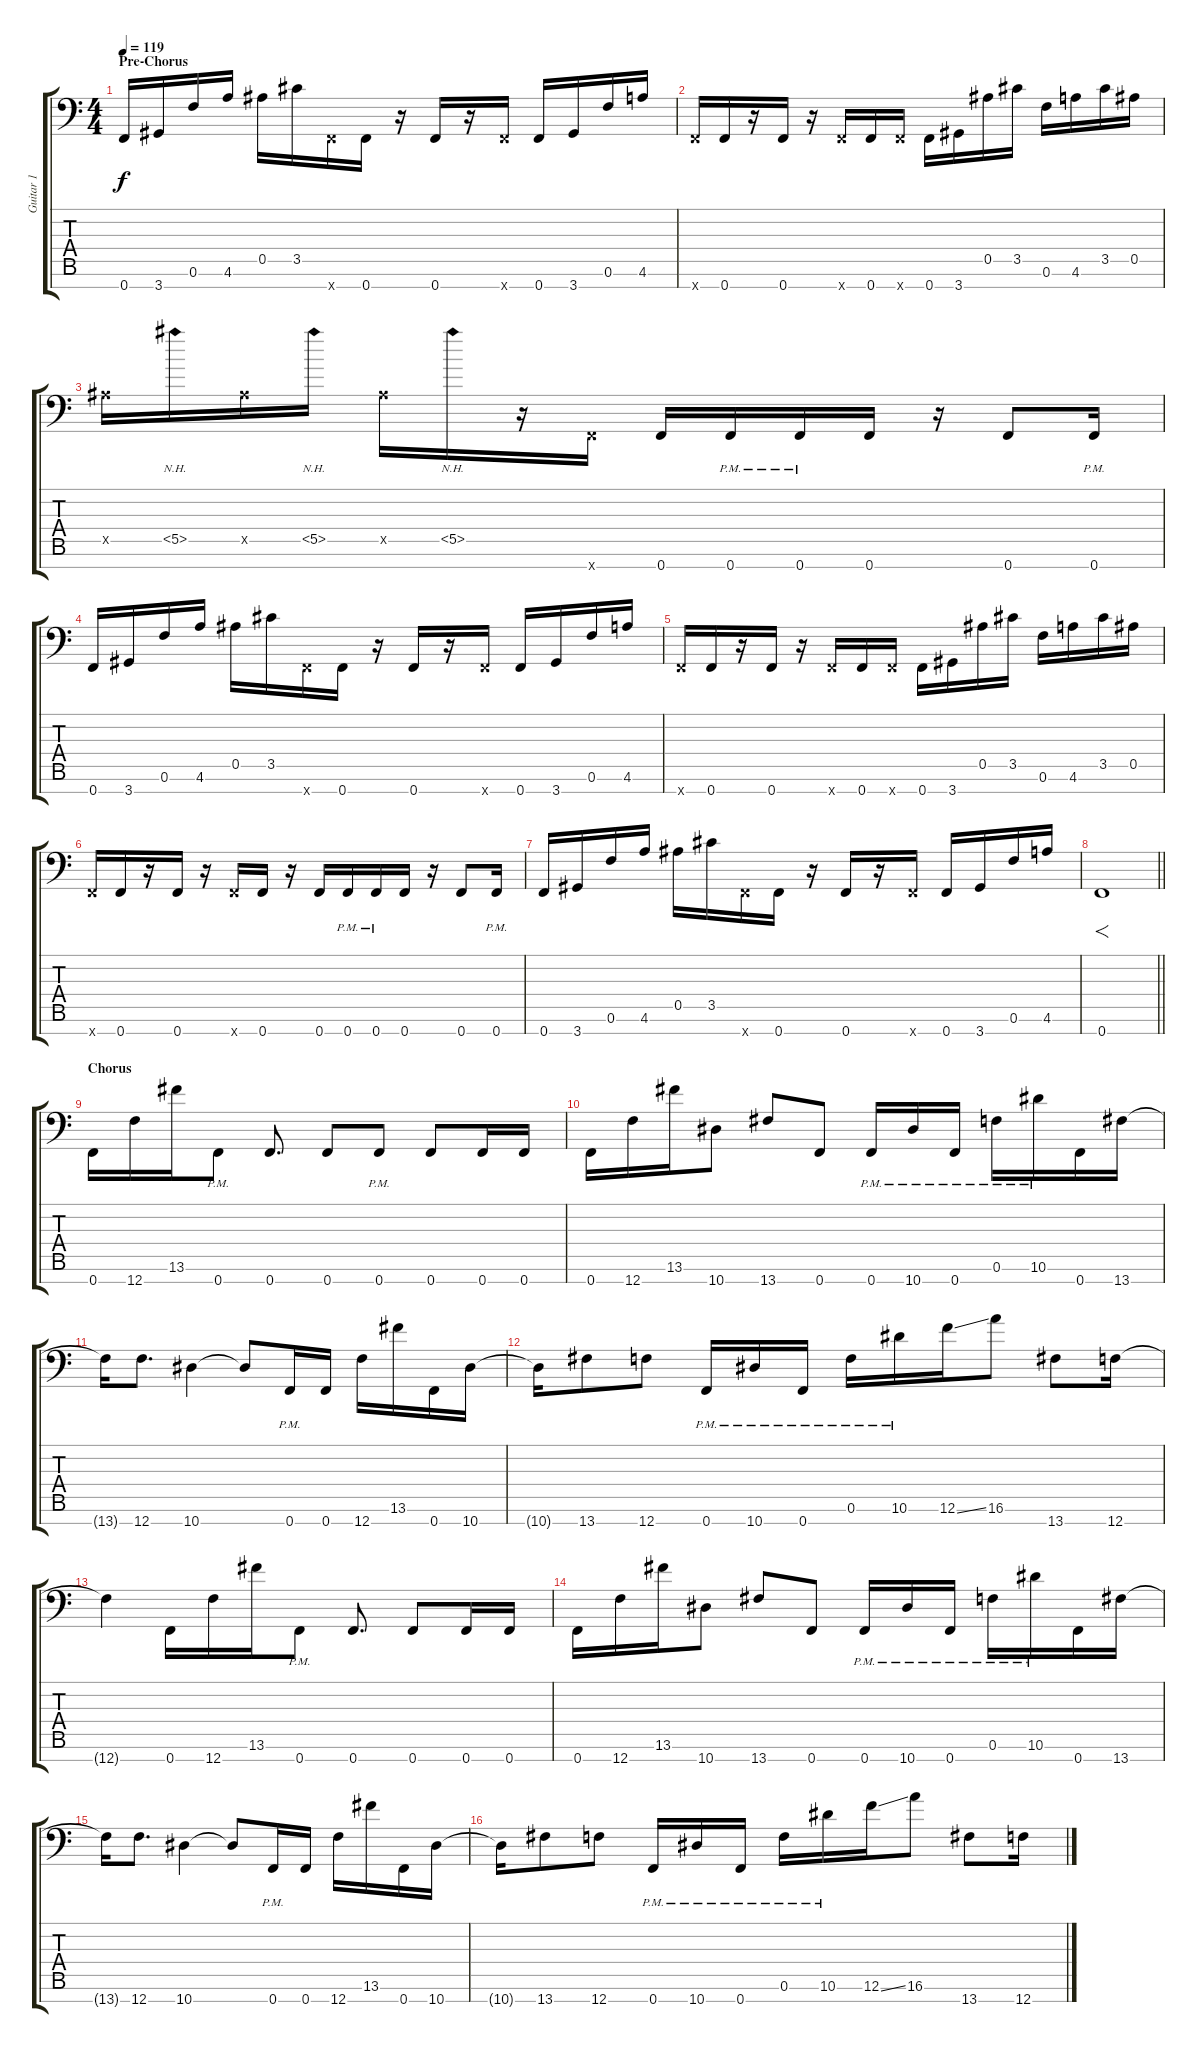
\track ("Guitar 1" "Guitar 1") {instrument distortionguitar}
\staff {score tabs}
\tuning (Eb4 Bb3 F3 Eb3 Bb2 F2 F1) {hide}
\ts (4 4)
\section ("" "Pre-Chorus")
\tempo 119
\clef f4
\ks c
0.7.16{dy f} 3.7.16 0.6.16 4.6.16 0.5.16 3.5.16 0.7{x}.16 0.7.16 r.16 0.7.16 r.16 0.7{x}.16 0.7.16 3.7.16 0.6.16 4.6.16 |
0.7{x}.16 0.7.16 r.16 0.7.16 r.16 0.7{x}.16 0.7.16 0.7{x}.16 0.7.16 3.7.16 0.5.16 3.5.16 0.6.16 4.6.16 3.5.16 0.5.16 |
0.5{x}.16 5.5{nh}.16 0.5{x}.16 5.5{nh}.16 0.5{x}.16 5.5{nh}.16 r.16 0.7{x}.16 0.7.16 0.7{pm}.16 0.7{pm}.16 0.7.16 r.16 0.7.8 0.7{pm}.16 |
0.7.16 3.7.16 0.6.16 4.6.16 0.5.16 3.5.16 0.7{x}.16 0.7.16 r.16 0.7.16 r.16 0.7{x}.16 0.7.16 3.7.16 0.6.16 4.6.16 |
0.7{x}.16 0.7.16 r.16 0.7.16 r.16 0.7{x}.16 0.7.16 0.7{x}.16 0.7.16 3.7.16 0.5.16 3.5.16 0.6.16 4.6.16 3.5.16 0.5.16 |
0.7{x}.16 0.7.16 r.16 0.7.16 r.16 0.7{x}.16 0.7.16 r.16 0.7.16 0.7{pm}.16 0.7{pm}.16 0.7.16 r.16 0.7.8 0.7{pm}.16 |
0.7.16 3.7.16 0.6.16 4.6.16 0.5.16 3.5.16 0.7{x}.16 0.7.16 r.16 0.7.16 r.16 0.7{x}.16 0.7.16 3.7.16 0.6.16 4.6.16 |
\barLineRight lightlight
0.7.1{f} |
\section ("" "Chorus")
0.7.16 12.7.16 13.6.16 0.7{pm}.8 0.7.8{d} 0.7.8 0.7{pm}.8 0.7.8 0.7.16 0.7.16 |
0.7.16 12.7.16 13.6.16 10.7.8 13.7.8 0.7.8 0.7{pm}.16 10.7{pm}.16 0.7{pm}.16 0.6{pm}.16 10.6{pm}.16 0.7.16 13.7.16 |
13.7{t}.16 12.7.8{d} 10.7.4 10.7{t}.8 0.7{pm}.16 0.7.16 12.7.16 13.6.16 0.7.16 10.7.16 |
10.7{t}.16 13.7.8 12.7.8 0.7{pm}.16 10.7{pm}.16 0.7{pm}.16 0.6{pm}.16 10.6{pm}.16 12.6{ss}.16 16.6.8 13.7.8 12.7.16 |
12.7{t}.4 0.7.16 12.7.16 13.6.16 0.7{pm}.8 0.7.8{d} 0.7.8 0.7.16 0.7.16 |
0.7.16 12.7.16 13.6.16 10.7.8 13.7.8 0.7.8 0.7{pm}.16 10.7{pm}.16 0.7{pm}.16 0.6{pm}.16 10.6{pm}.16 0.7.16 13.7.16 |
13.7{t}.16 12.7.8{d} 10.7.4 10.7{t}.8 0.7{pm}.16 0.7.16 12.7.16 13.6.16 0.7.16 10.7.16 |
10.7{t}.16 13.7.8 12.7.8 0.7{pm}.16 10.7{pm}.16 0.7{pm}.16 0.6{pm}.16 10.6{pm}.16 12.6{ss}.16 16.6.8 13.7.8 12.7.16
